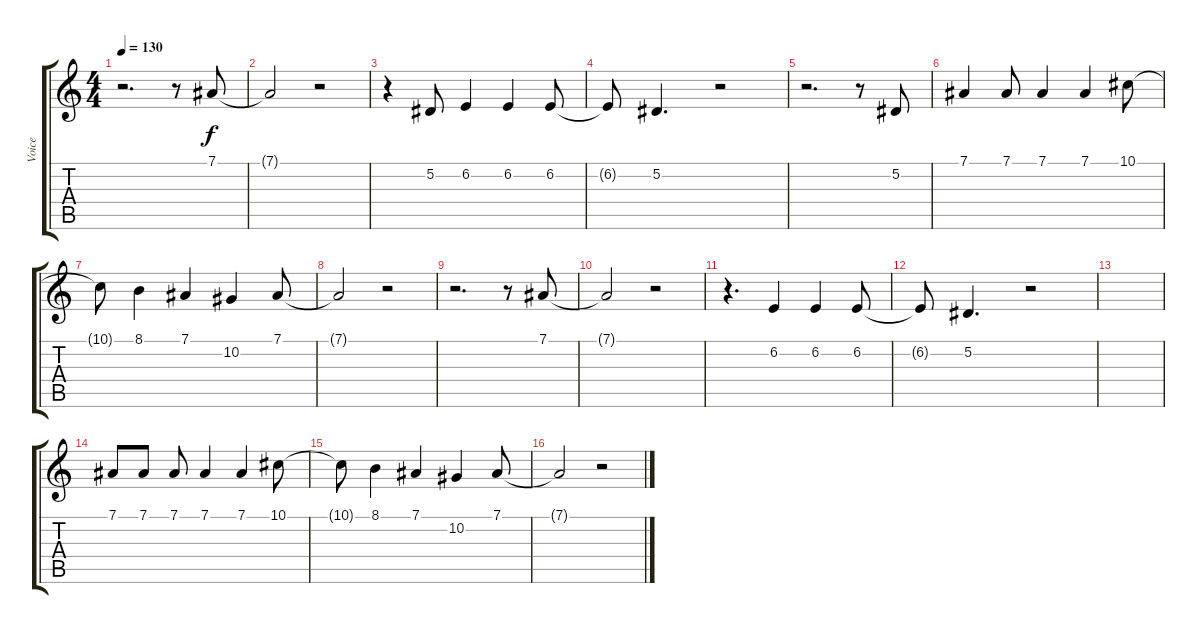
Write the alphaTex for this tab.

\track ("Voice" "Voice") {instrument lead6voice}
\staff {score tabs}
\tuning (Eb4 Bb3 Gb3 Db3 Ab2 Eb2) {hide}
\ts (4 4)
\tempo 130
\clef g2
\ks c
r.2{d dy f} r.8 7.1.8 |
7.1{t}.2 r.2 |
r.4 5.2.8 6.2.4 6.2.4 6.2.8 |
6.2{t}.8 5.2.4{d} r.2 |
r.2{d} r.8 5.2.8 |
7.1.4 7.1.8 7.1.4 7.1.4 10.1.8 |
10.1{t}.8 8.1.4 7.1.4 10.2.4 7.1.8 |
7.1{t}.2 r.2 |
r.2{d} r.8 7.1.8 |
7.1{t}.2 r.2 |
r.4{d} 6.2.4 6.2.4 6.2.8 |
6.2{t}.8 5.2.4{d} r.2 |
|
7.1.8 7.1.8 7.1.8 7.1.4 7.1.4 10.1.8 |
10.1{t}.8 8.1.4 7.1.4 10.2.4 7.1.8 |
7.1{t}.2 r.2
